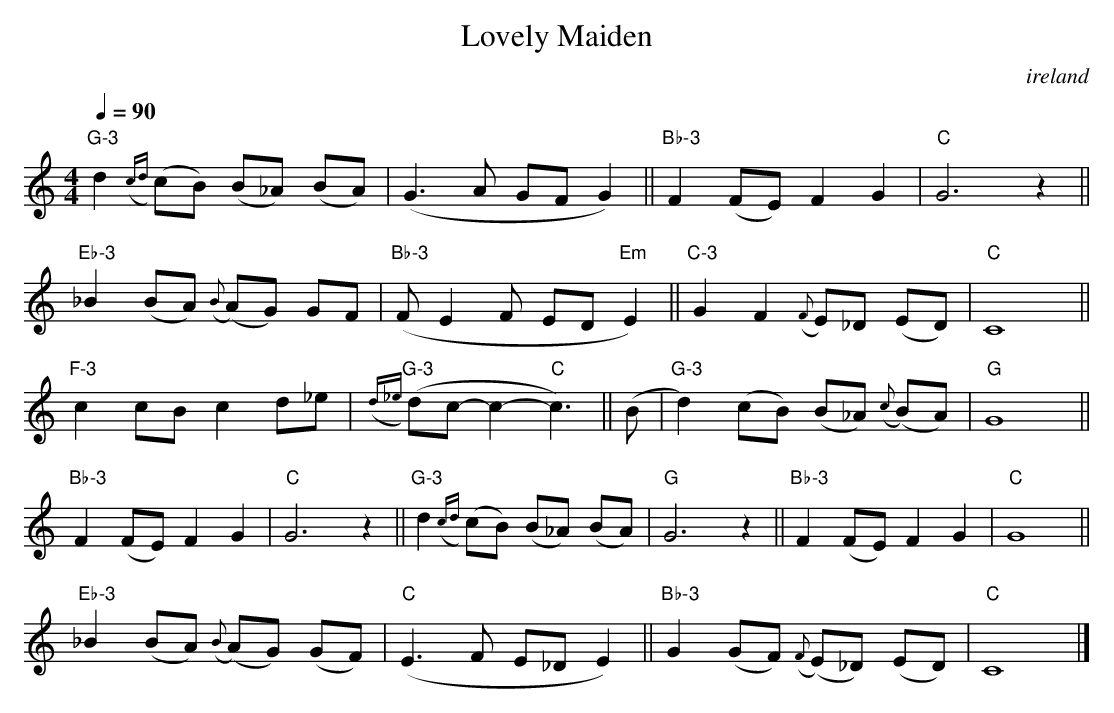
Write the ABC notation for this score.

X:1
T:Lovely Maiden
O:ireland
M:4/4
L:1/8
Q:1/4=90 % Andante; no metronome value in the book
K:C
"G-3"  d2 ({cd}(c)B)    (B_A)     (BA) |           (G3_   A     GF     G2)||\
"Bb-3" F2      (FE)      F2        G2  |"C"         G6                 z2 ||
"Eb-3"_B2      (BA) ({B}(A)G)      GF  |"Bb-3"     (F E2  F     ED "Em"E2)||\
"C-3"  G2       F2   ({F}E)_D     (ED) |"C"         C8                    ||
"F-3"  c2       cB       c2        d_e |"G-3"({d_e}(d)c- c2- "C"c3)       ||\
(B|"G-3"  d2)     (cB)     (B_A) ({c}(B)A)|"G"         G8                    ||
"Bb-3" F2      (FE)      F2        G2  |"C"         G6                 z2 ||\
"G-3"  d2 ({cd}(c)B)    (B_A)     (BA) |"G"         G6                 z2 ||\
"Bb-3" F2      (FE)      F2        G2  |"C"         G8                    ||
"Eb-3"_B2      (BA) ({B}(A)G)     (GF) |"C"        (E3    F     E_D    E2)||\
"Bb-3" G2      (GF) ({F}(E)_D)    (ED) |"C"         C8                    |]
